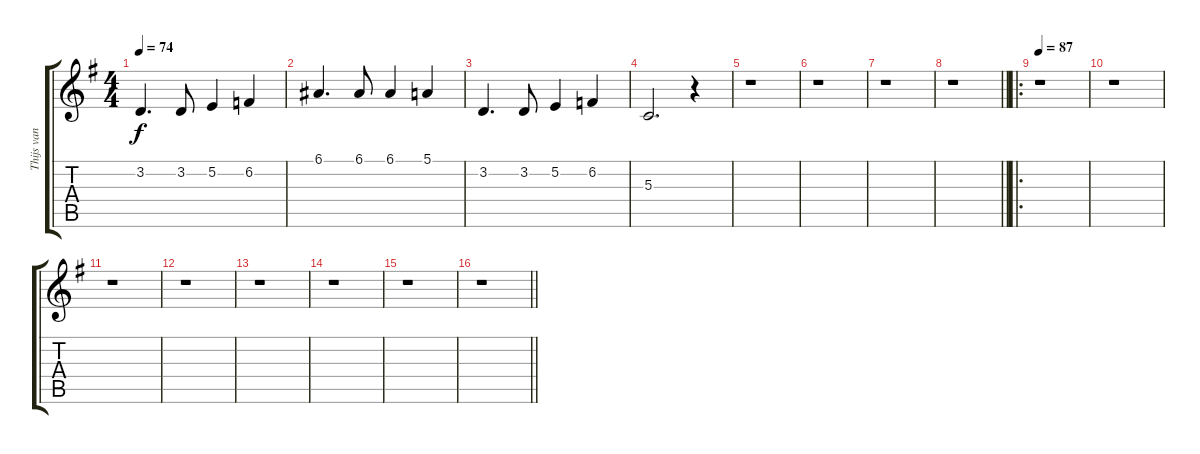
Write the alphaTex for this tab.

\track ("Thijs van Leer - Organ" "Thijs van ") {instrument drawbarorgan}
\staff {score tabs}
\tuning (E4 B3 G3 D3 A2 E2) {hide}
\ts (4 4)
\tempo 74
\clef g2
\ks g
3.2.4{d dy f instrument drawbarorgan} 3.2.8 5.2.4 6.2.4 |
6.1.4{d} 6.1.8 6.1.4 5.1.4 |
3.2.4{d} 3.2.8 5.2.4 6.2.4 |
5.3.2{d} r.4 |
r.1 |
r.1 |
r.1 |
\barLineRight lightlight
r.1 |
\ro
\tempo 87
r.1 |
r.1 |
r.1 |
r.1 |
r.1 |
r.1 |
r.1 |
\barLineRight lightlight
r.1
